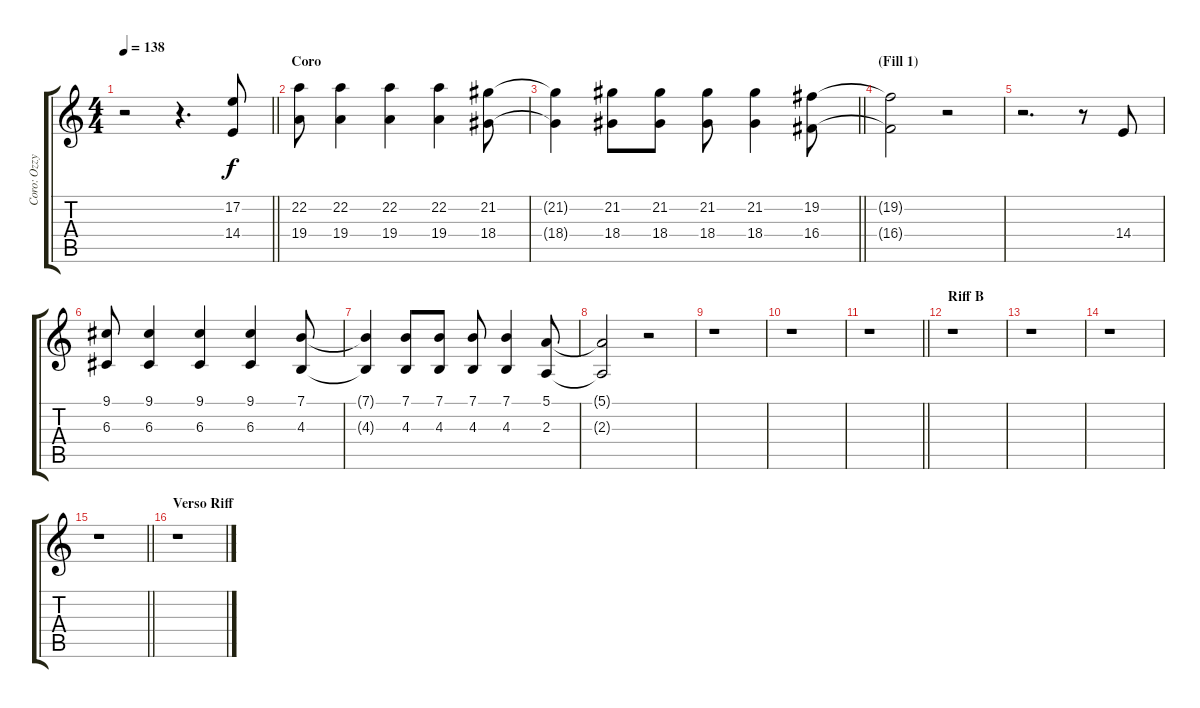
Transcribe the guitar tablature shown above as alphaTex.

\track ("Coro: Ozzy" "Coro: Ozzy") {instrument choiraahs}
\staff {score tabs}
\tuning (E4 B3 G3 D3 A2 E2) {hide}
\ts (4 4)
\tempo 138
\clef g2
\barLineRight lightlight
\ks c
r.2{dy f} r.4{d} (17.2 14.4).8 |
\section ("" "Coro")
(22.2 19.4).8 (22.2 19.4).4 (22.2 19.4).4 (22.2 19.4).4 (21.2 18.4).8 |
\barLineRight lightlight
(21.2{t} 18.4{t}).4 (21.2 18.4).8 (21.2 18.4).8 (21.2 18.4).8 (21.2 18.4).4 (19.2 16.4).8 |
\section ("" "(Fill 1)")
(19.2{t} 16.4{t}).2 r.2 |
r.2{d} r.8 14.4.8 |
(9.1 6.3).8 (9.1 6.3).4 (9.1 6.3).4 (9.1 6.3).4 (7.1 4.3).8 |
(7.1{t} 4.3{t}).4 (7.1 4.3).8 (7.1 4.3).8 (7.1 4.3).8 (7.1 4.3).4 (5.1 2.3).8 |
(5.1{t} 2.3{t}).2 r.2 |
r.1 |
r.1 |
\barLineRight lightlight
r.1 |
\section ("" "Riff B")
r.1 |
r.1 |
r.1 |
\barLineRight lightlight
r.1 |
\section ("" "Verso Riff")
r.1
